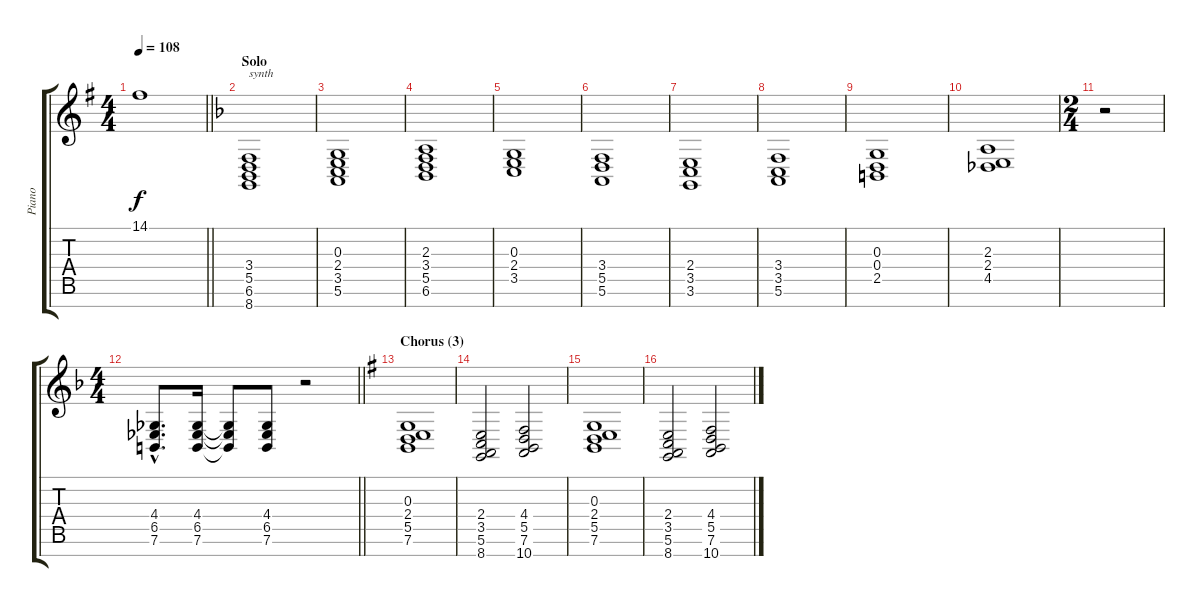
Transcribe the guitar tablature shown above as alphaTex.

\track ("Piano" "Piano") {instrument brightacousticpiano}
\staff {score tabs}
\tuning (E4 B3 G3 D3 A2 E2 B1) {hide}
\ts (4 4)
\tempo 108
\clef g2
\barLineRight lightlight
\ks eminor
14.1.1{dy f} |
\section ("" "Solo")
\ks dminor
(3.4 5.5 6.6 8.7).1{txt "synth" instrument pad3polysynth} |
(0.3 2.4 3.5 5.6).1 |
(2.3 3.4 5.5 6.6).1 |
(0.3 2.4 3.5).1 |
(3.4 5.5 5.6).1 |
(2.4 3.5 3.6).1 |
(3.4 3.5 5.6).1 |
(0.3 0.4 2.5).1 |
(2.3 2.4 4.5).1 |
\ts (2 4)
r.2 |
\ts (4 4)
\barLineRight lightlight
(4.4{hac} 6.5{hac} 7.6{hac}).8{d} (4.4 6.5 7.6).16 (4.4{t} 6.5{t} 7.6{t}).8 (4.4 6.5 7.6).8 r.2{instrument brightacousticpiano} |
\section ("" "Chorus (3)")
\ks eminor
(0.3 2.4 5.5 7.6).1 |
(2.4 3.5 5.6 8.7).2 (4.4 5.5 7.6 10.7).2 |
(0.3 2.4 5.5 7.6).1 |
(2.4 3.5 5.6 8.7).2 (4.4 5.5 7.6 10.7).2
